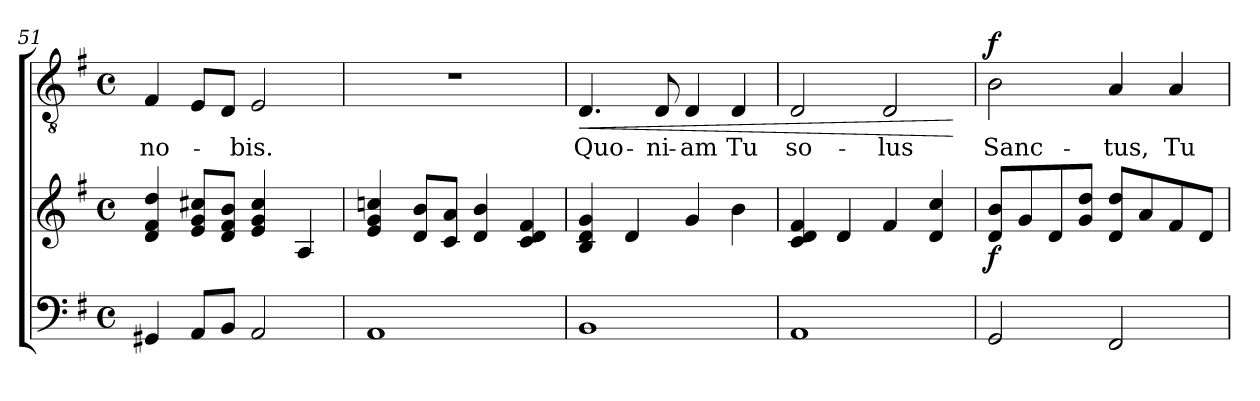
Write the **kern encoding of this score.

**kern	**kern	**dynam	**kern	**text	**dynam
*part2	*part2	*part2	*part1	*part1	*part1
*staff3	*staff2	*staff2/3	*staff1	*staff1	*staff1
*clefF4	*clefG2	*	*clefGv2	*	*
*k[f#]	*k[f#]	*	*k[f#]	*	*
*G:	*G:	*	*G:	*	*
*M4/4	*M4/4	*	*M4/4	*	*
*met(c)	*met(c)	*	*met(c)	*	*
=51	=51	=51	=51	=51	=51
!	!	!	!	!LO:LY:b	!
4GG#X/	4d/ 4f#/ 4dd/	.	4F#/	no-	.
8AA/L	8e/ 8g/ 8cc#X/L	.	8E/L	.	.
8BB/J	8d/ 8f#/ 8b/J	.	8D/J	.	.
!	!	!	!	!LO:LY:b	!
2AA/	4e/ 4g/ 4cc#/	.	2E/	-bis.	.
.	4A/	.	.	.	.
=52	=52	=52	=52	=52	=52
1AA	4e/ 4g/ 4ccn/	.	1r	.	.
.	8d/ 8b/L	.	.	.	.
.	8c/ 8a/J	.	.	.	.
.	4d/ 4b/	.	.	.	.
.	4c/ 4d/ 4f#/	.	.	.	.
=53	=53	=53	=53	=53	=53
!	!	!	!	!LO:LY:b	!LO:HP:b
1BB	4B/ 4d/ 4g/	.	4.D/	Quo-	<
.	4d/	.	.	.	.
!	!	!	!	!LO:LY:b	!
.	.	.	8D/	-ni-	.
!	!	!	!	!LO:LY:b	!
.	4g/	.	4D/	-am	.
!	!	!	!	!LO:LY:b	!
.	4b\	.	4D/	Tu	.
=54	=54	=54	=54	=54	=54
!	!	!	!	!LO:LY:b	!
1AA	4c/ 4d/ 4f#/	.	2D/	so-	.
.	4d/	.	.	.	.
!	!	!	!	!LO:LY:b	!
.	4f#/	.	2D/	-lus	.
.	4d/ 4cc/	.	.	.	.
.	.	.	.	.	[
=55	=55	=55	=55	=55	=55
!	!	!LO:DY:b	!	!LO:LY:b	!LO:DY:a
2GG/	8d/ 8b/L	f	2B\	Sanc-	f
.	8g/	.	.	.	.
.	8d/	.	.	.	.
.	8g/ 8dd/J	.	.	.	.
!	!	!	!	!LO:LY:b	!
2FF#/	8d/ 8dd/L	.	4A/	-tus,	.
.	8a/	.	.	.	.
!	!	!	!	!LO:LY:b	!
.	8f#/	.	4A/	Tu	.
.	8d/J	.	.	.	.
=	=	=	=	=	=
*-	*-	*-	*-	*-	*-
